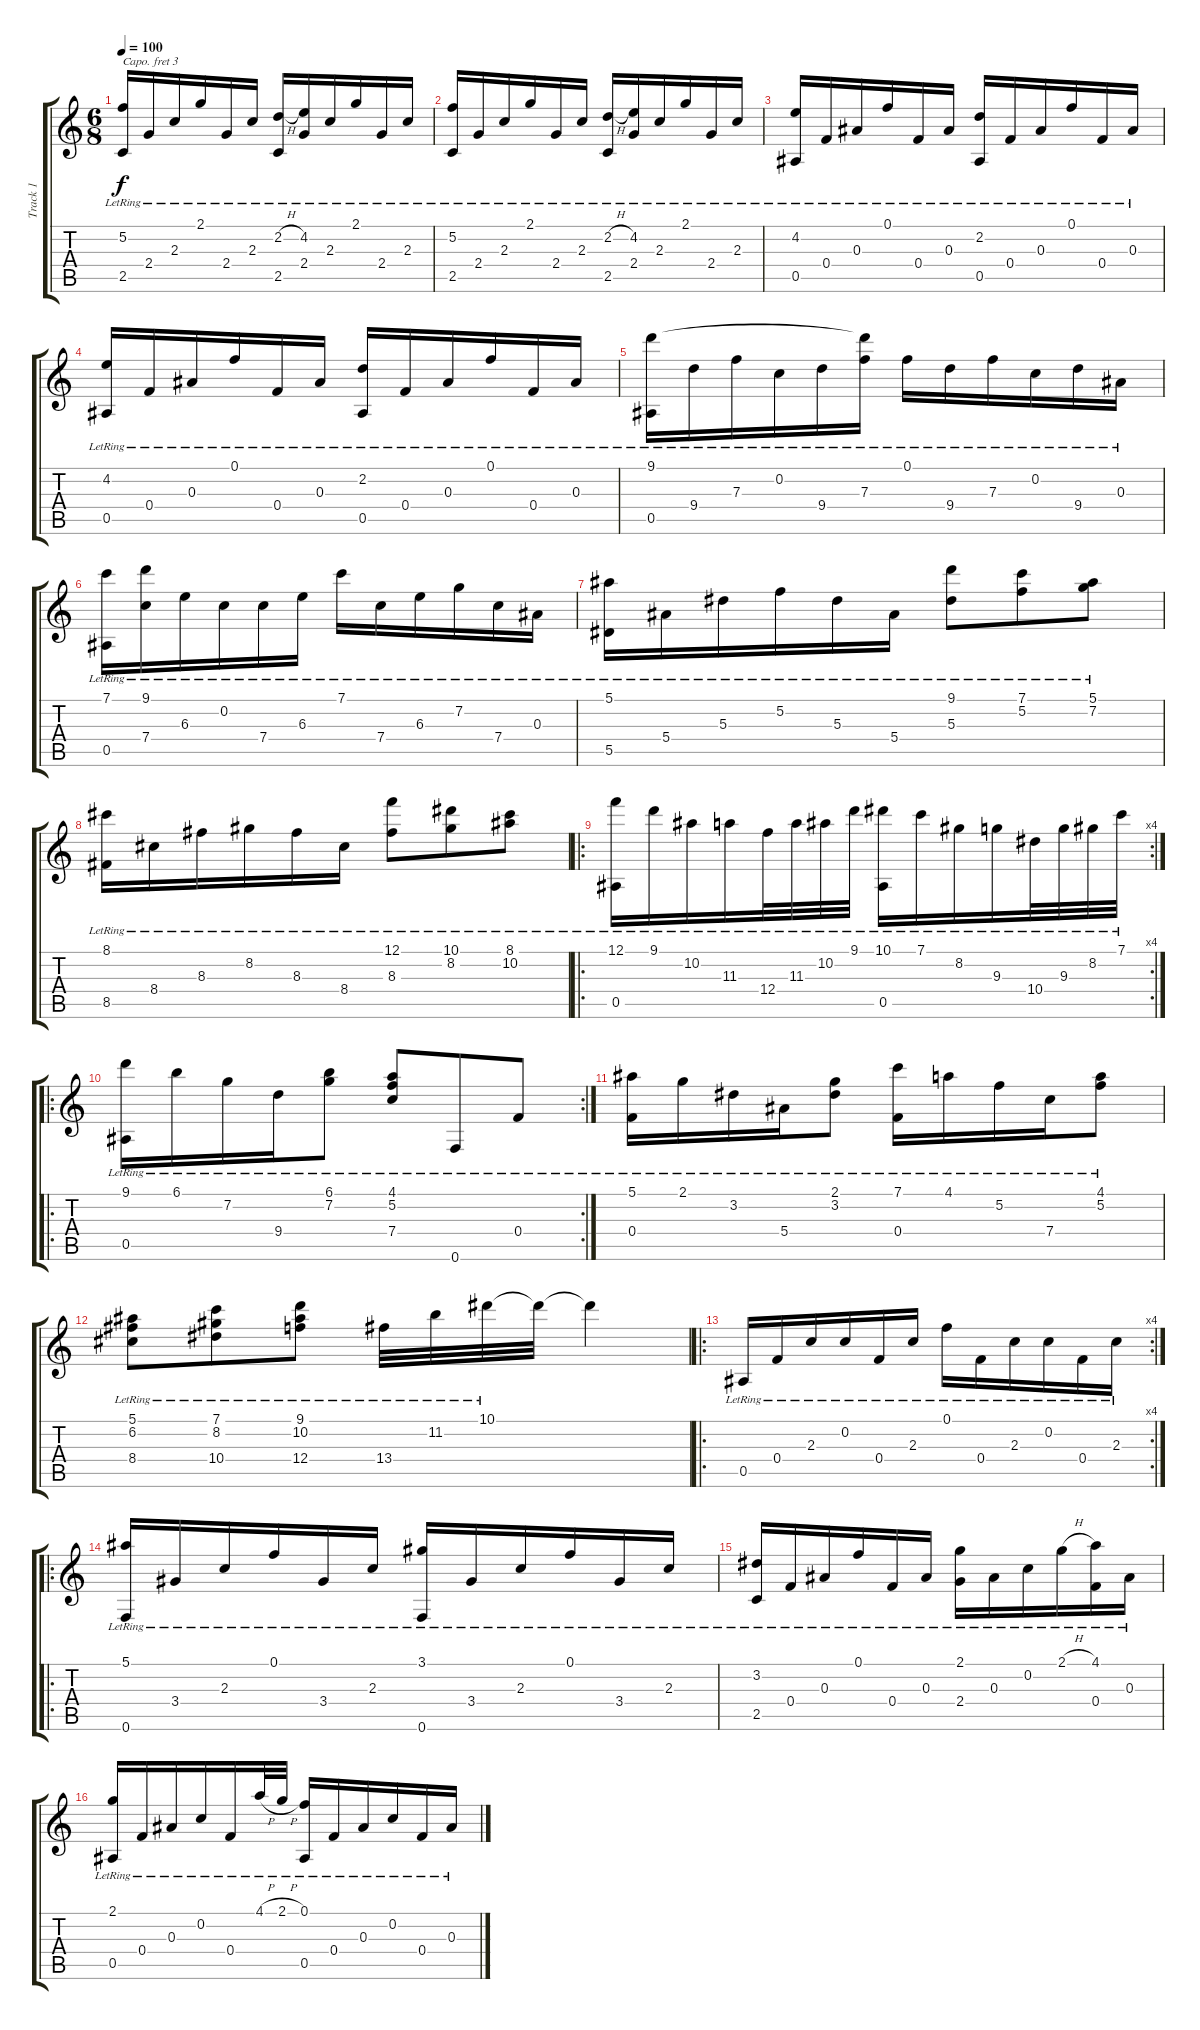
\track ("Track 1" "Track 1") {instrument acousticguitarsteel}
\staff {score tabs}
\capo 3
\tuning (D4 A3 G3 D3 G2 D2) {hide}
\ts (6 8)
\tempo 100
\clef g2
\ks c
(5.2{lr} 2.5{lr}).16{dy f} 2.4{lr}.16 2.3{lr}.16 2.1{lr}.16 2.4{lr}.16 2.3{lr}.16 (2.2{h lr} 2.5{lr}).16 (4.2{lr} 2.4{lr}).16 2.3{lr}.16 2.1{lr}.16 2.4{lr}.16 2.3{lr}.16 |
(5.2{lr} 2.5{lr}).16 2.4{lr}.16 2.3{lr}.16 2.1{lr}.16 2.4{lr}.16 2.3{lr}.16 (2.2{h lr} 2.5{lr}).16 (4.2{lr} 2.4{lr}).16 2.3{lr}.16 2.1{lr}.16 2.4{lr}.16 2.3{lr}.16 |
(4.2{lr} 0.5{lr}).16 0.4{lr}.16 0.3{lr}.16 0.1{lr}.16 0.4{lr}.16 0.3{lr}.16 (2.2{lr} 0.5{lr}).16 0.4{lr}.16 0.3{lr}.16 0.1{lr}.16 0.4{lr}.16 0.3{lr}.16 |
(4.2{lr} 0.5{lr}).16 0.4{lr}.16 0.3{lr}.16 0.1{lr}.16 0.4{lr}.16 0.3{lr}.16 (2.2{lr} 0.5{lr}).16 0.4{lr}.16 0.3{lr}.16 0.1{lr}.16 0.4{lr}.16 0.3{lr}.16 |
(9.1{lr} 0.5{lr}).16 9.4{lr}.16 7.3{lr}.16 0.2{lr}.16 9.4{lr}.16 (9.1{t} 7.3{lr}).16 0.1{lr}.16 9.4{lr}.16 7.3{lr}.16 0.2{lr}.16 9.4{lr}.16 0.3{lr}.16 |
(7.1{lr} 0.5{lr}).16 (9.1{lr} 7.4{lr}).16 6.3{lr}.16 0.2{lr}.16 7.4{lr}.16 6.3{lr}.16 7.1{lr}.16 7.4{lr}.16 6.3{lr}.16 7.2{lr}.16 7.4{lr}.16 0.3{lr}.16 |
(5.1{lr} 5.5{lr}).16 5.4{lr}.16 5.3{lr}.16 5.2{lr}.16 5.3{lr}.16 5.4{lr}.16 (9.1{lr} 5.3{lr}).8 (7.1{lr} 5.2{lr}).8 (5.1{lr} 7.2{lr}).8 |
(8.1{lr} 8.5{lr}).16 8.4{lr}.16 8.3{lr}.16 8.2{lr}.16 8.3{lr}.16 8.4{lr}.16 (12.1{lr} 8.3{lr}).8 (10.1{lr} 8.2{lr}).8 (8.1{lr} 10.2{lr}).8 |
\ro
\rc 4
(12.1{lr} 0.5{lr}).16 9.1{lr}.16 10.2{lr}.16 11.3{lr}.16 12.4{lr}.32 11.3{lr}.32 10.2{lr}.32 9.1{lr}.32 (10.1{lr} 0.5{lr}).16 7.1{lr}.16 8.2{lr}.16 9.3{lr}.16 10.4{lr}.32 9.3{lr}.32 8.2{lr}.32 7.1{lr}.32 |
\ro
\rc 2
(9.1{lr} 0.5{lr}).16 6.1{lr}.16 7.2{lr}.16 9.4{lr}.16 (6.1{lr} 7.2{lr}).8 (4.1{lr} 5.2{lr} 7.4{lr}).8 0.6{lr}.8 0.4{lr}.8 |
(5.1{lr} 0.4{lr}).16 2.1{lr}.16 3.2{lr}.16 5.4{lr}.16 (2.1{lr} 3.2{lr}).8 (7.1{lr} 0.4{lr}).16 4.1{lr}.16 5.2{lr}.16 7.4{lr}.16 (4.1{lr} 5.2{lr}).8 |
(5.1{lr} 6.2{lr} 8.4{lr}).8 (7.1{lr} 8.2{lr} 10.4{lr}).8 (9.1{lr} 10.2{lr} 12.4{lr}).8 13.4{lr}.32 11.2{lr}.32 10.1{lr}.32 10.1{t}.32 10.1{t}.4 |
\ro
\rc 4
0.5{lr}.16 0.4{lr}.16 2.3{lr}.16 0.2{lr}.16 0.4{lr}.16 2.3{lr}.16 0.1{lr}.16 0.4{lr}.16 2.3{lr}.16 0.2{lr}.16 0.4{lr}.16 2.3{lr}.16 |
\ro
(5.1{lr} 0.6{lr}).16 3.4{lr}.16 2.3{lr}.16 0.1{lr}.16 3.4{lr}.16 2.3{lr}.16 (3.1{lr} 0.6{lr}).16 3.4{lr}.16 2.3{lr}.16 0.1{lr}.16 3.4{lr}.16 2.3{lr}.16 |
(3.2{lr} 2.5{lr}).16 0.4{lr}.16 0.3{lr}.16 0.1{lr}.16 0.4{lr}.16 0.3{lr}.16 (2.1{lr} 2.4{lr}).16 0.3{lr}.16 0.2{lr}.16 2.1{h lr}.16 (4.1{lr} 0.4{lr}).16 0.3{lr}.16 |
(2.1{lr} 0.5{lr}).16 0.4{lr}.16 0.3{lr}.16 0.2{lr}.16 0.4{lr}.16 4.1{h lr}.32 2.1{h lr}.32 (0.1{lr} 0.5{lr}).16 0.4{lr}.16 0.3{lr}.16 0.2{lr}.16 0.4{lr}.16 0.3{lr}.16
